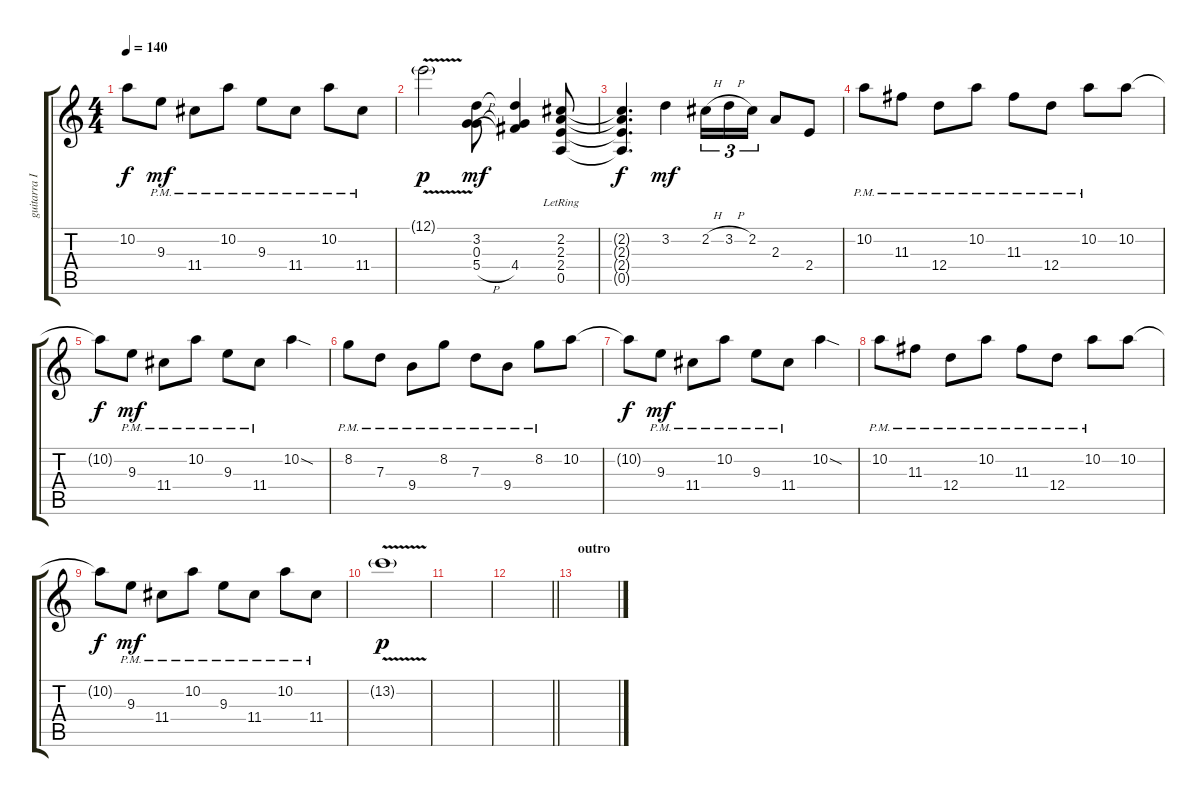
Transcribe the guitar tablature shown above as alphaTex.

\track ("guitarra I [solista]" "guitarra I") {instrument overdrivenguitar}
\staff {score tabs}
\tuning (E4 B3 G3 D3 A2 E2) {hide}
\ts (4 4)
\tempo 140
\clef g2
\ks c
10.2{t}.8{dy f} 9.3{pm}.8{dy mf} 11.4{pm}.8 10.2{pm}.8 9.3{pm}.8 11.4{pm}.8 10.2{pm}.8 11.4{pm}.8 |
12.1{v g}.2{dy p} (3.2 0.3 5.4{h}).8{dy mf} (3.2{t} 0.3{t} 4.4).4 (2.2{lr} 2.3{lr} 2.4{lr} 0.5{lr}).8 |
(2.2{t} 2.3{t} 2.4{t} 0.5{t}).4{d dy f} 3.2.4{dy mf} 2.2{h}.16{tu (3 2)} 3.2{h}.16{tu (3 2)} 2.2.16{tu (3 2)} 2.3.8 2.4.8 |
10.2{pm}.8 11.3{pm}.8 12.4{pm}.8 10.2{pm}.8 11.3{pm}.8 12.4{pm}.8 10.2{pm}.8 10.2.8 |
10.2{t}.8{dy f} 9.3{pm}.8{dy mf} 11.4{pm}.8 10.2{pm}.8 9.3{pm}.8 11.4{pm}.8 10.2{sod}.4 |
8.2{pm}.8 7.3{pm}.8 9.4{pm}.8 8.2{pm}.8 7.3{pm}.8 9.4{pm}.8 8.2{pm}.8 10.2.8 |
10.2{t}.8{dy f} 9.3{pm}.8{dy mf} 11.4{pm}.8 10.2{pm}.8 9.3{pm}.8 11.4{pm}.8 10.2{sod}.4 |
10.2{pm}.8 11.3{pm}.8 12.4{pm}.8 10.2{pm}.8 11.3{pm}.8 12.4{pm}.8 10.2{pm}.8 10.2.8 |
10.2{t}.8{dy f} 9.3{pm}.8{dy mf} 11.4{pm}.8 10.2{pm}.8 9.3{pm}.8 11.4{pm}.8 10.2{pm}.8 11.4{pm}.8 |
13.2{v g}.1{dy p} |
|
\barLineRight lightlight
|
\section ("" "outro")
